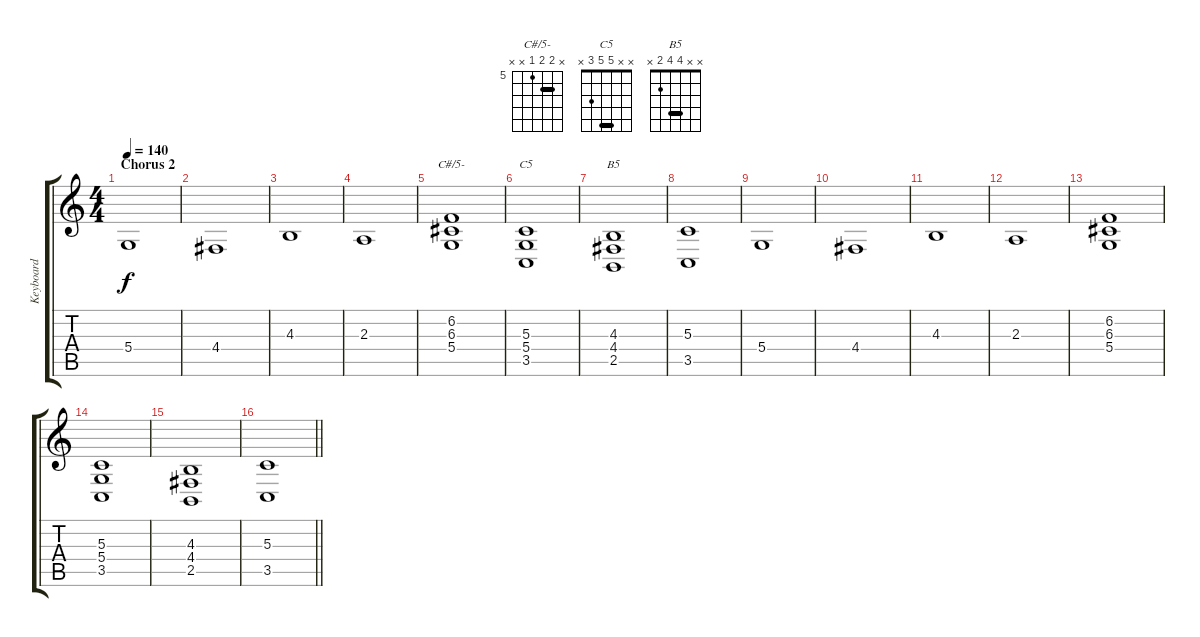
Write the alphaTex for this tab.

\track ("Keyboard" "Keyboard") {instrument synthstrings1}
\staff {score tabs}
\tuning (E4 B3 G3 D3 A2 E2) {hide}
\chord ("C#/5-" x 6 6 5 x x) {firstfret 5 barre 6}
\chord ("C5" x x 5 5 3 x) {barre 5}
\chord ("B5" x x 4 4 2 x) {barre 4}
\ts (4 4)
\section ("" "Chorus 2")
\tempo 140
\clef g2
\ks c
5.4.1{dy f} |
4.4.1 |
4.3.1 |
2.3.1 |
(6.2 6.3 5.4).1{ch "C#/5-"} |
(5.3 5.4 3.5).1{ch "C5"} |
(4.3 4.4 2.5).1{ch "B5"} |
(5.3 3.5).1 |
5.4.1 |
4.4.1 |
4.3.1 |
2.3.1 |
(6.2 6.3 5.4).1 |
(5.3 5.4 3.5).1 |
(4.3 4.4 2.5).1 |
\barLineRight lightlight
(5.3 3.5).1
